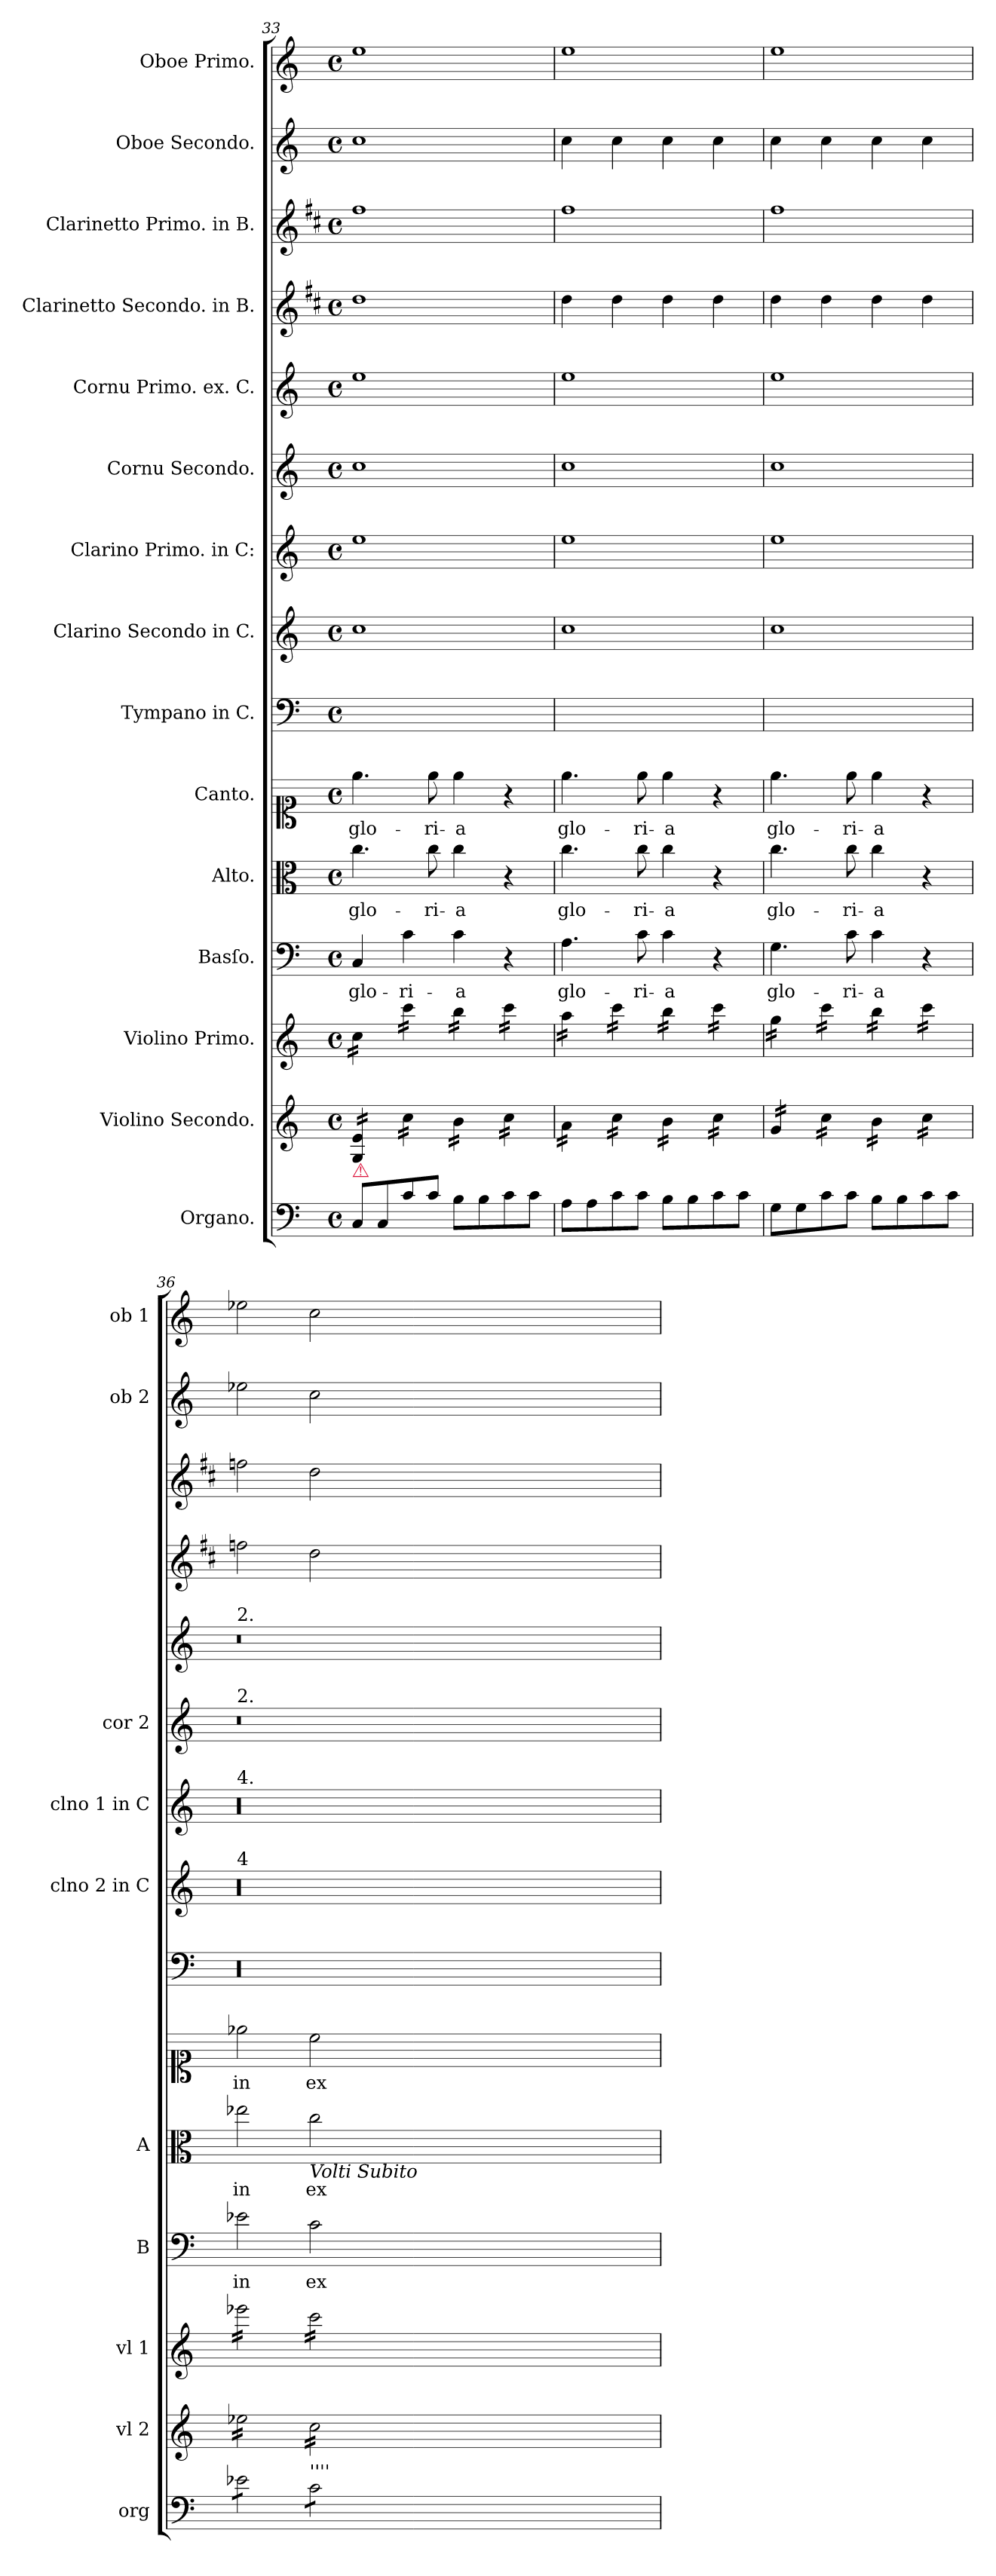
**kern	**kern	**kern	**kern	**text	**kern	**text	**kern	**text	**kern	**kern	**kern	**kern	**kern	**kern	**kern	**kern	**kern
*part15	*part14	*part13	*part12	*part12	*part11	*part11	*part10	*part10	*part9	*part8	*part7	*part6	*part5	*part4	*part3	*part2	*part1
*staff15	*staff14	*staff13	*staff12	*staff12	*staff11	*staff11	*staff10	*staff10	*staff9	*staff8	*staff7	*staff6	*staff5	*staff4	*staff3	*staff2	*staff1
*I"Organo.	*I"Violino Secondo.	*I"Violino Primo.	*I"Basſo.	*	*I"Alto.	*	*I"Canto.	*	*I"Tympano in C.	*I"Clarino Secondo in C.	*I"Clarino Primo. in C:	*I"Cornu Secondo.	*I"Cornu Primo. ex. C.	*I"Clarinetto Secondo. in B.	*I"Clarinetto Primo. in B.	*I"Oboe Secondo.	*I"Oboe Primo.
*I'org	*I'vl 2	*I'vl 1	*I'B	*	*I'A	*	*	*	*	*I'clno 2 in C	*I'clno 1 in C	*I'cor 2	*	*	*	*I'ob 2	*I'ob 1
*clefF4	*clefG2	*clefG2	*clefF4	*	*clefC3	*	*clefC1	*	*clefF4	*clefG2	*clefG2	*clefG2	*clefG2	*clefG2	*clefG2	*clefG2	*clefG2
*	*	*	*	*	*	*	*	*	*	*	*	*	*	*ITrd1c2	*ITrd1c2	*	*
*k[]	*k[]	*k[]	*k[]	*	*k[]	*	*k[]	*	*k[]	*k[]	*k[]	*k[]	*k[]	*k[]	*k[]	*k[]	*k[]
*C:	*C:	*C:	*C:	*	*C:	*	*C:	*	*C:	*C:	*C:	*C:	*C:	*C:	*C:	*C:	*C:
*M4/4	*M4/4	*M4/4	*M4/4	*	*M4/4	*	*M4/4	*	*M4/4	*M4/4	*M4/4	*M4/4	*M4/4	*M4/4	*M4/4	*M4/4	*M4/4
*met(c)	*met(c)	*met(c)	*met(c)	*	*met(c)	*	*met(c)	*	*met(c)	*met(c)	*met(c)	*met(c)	*met(c)	*met(c)	*met(c)	*met(c)	*met(c)
=33	=33	=33	=33	=33	=33	=33	=33	=33	=33	=33	=33	=33	=33	=33	=33	=33	=33
!LO:TX:a:color=crimson:t=⚠	!	!	!	!	!	!	!	!	!	!	!	!	!	!	!	!	!
*	*tremolo	*	*	*	*	*	*	*	*	*	*	*	*	*	*	*	*
*	*	*tremolo	*	*	*	*	*	*	*	*	*	*	*	*	*	*	*
8C/L	16G/ 16e/LL	16cc\LL	4C/	glo-	4.cc\	glo-	4.ee\	glo-	1ryy	1cc	1ee	1cc	1ee	1cc	1ee	1cc	1ee
.	16G/ 16e/	16cc\	.	.	.	.	.	.	.	.	.	.	.	.	.	.	.
8C/	16G/ 16e/	16cc\	.	.	.	.	.	.	.	.	.	.	.	.	.	.	.
.	16G/ 16e/JJ	16cc\JJ	.	.	.	.	.	.	.	.	.	.	.	.	.	.	.
8c\	16cc\LL	16ccc\LL	4c\	-ri-	.	.	.	.	.	.	.	.	.	.	.	.	.
.	16cc\	16ccc\	.	.	.	.	.	.	.	.	.	.	.	.	.	.	.
8c\J	16cc\	16ccc\	.	.	8cc\	-ri-	8ee\	-ri-	.	.	.	.	.	.	.	.	.
.	16cc\JJ	16ccc\JJ	.	.	.	.	.	.	.	.	.	.	.	.	.	.	.
8B\L	16b\LL	16bb\LL	4c\	-a	4cc\	-a	4ee\	-a	.	.	.	.	.	.	.	.	.
.	16b\	16bb\	.	.	.	.	.	.	.	.	.	.	.	.	.	.	.
8B\	16b\	16bb\	.	.	.	.	.	.	.	.	.	.	.	.	.	.	.
.	16b\JJ	16bb\JJ	.	.	.	.	.	.	.	.	.	.	.	.	.	.	.
8c\	16cc\LL	16ccc\LL	4r	.	4r	.	4r	.	.	.	.	.	.	.	.	.	.
.	16cc\	16ccc\	.	.	.	.	.	.	.	.	.	.	.	.	.	.	.
8c\J	16cc\	16ccc\	.	.	.	.	.	.	.	.	.	.	.	.	.	.	.
.	16cc\JJ	16ccc\JJ	.	.	.	.	.	.	.	.	.	.	.	.	.	.	.
=34	=34	=34	=34	=34	=34	=34	=34	=34	=34	=34	=34	=34	=34	=34	=34	=34	=34
!	!	!	!	!	!	!	!	!LO:LY:i	!	!	!	!	!	!	!	!	!
8A\L	16a\LL	16aa\LL	4.A\	glo-	4.cc\	glo-	4.ee\	glo-	1ryy	1cc	1ee	1cc	1ee	4cc\	1ee	4cc\	1ee
.	16a\	16aa\	.	.	.	.	.	.	.	.	.	.	.	.	.	.	.
8A\	16a\	16aa\	.	.	.	.	.	.	.	.	.	.	.	.	.	.	.
.	16a\JJ	16aa\JJ	.	.	.	.	.	.	.	.	.	.	.	.	.	.	.
8c\	16cc\LL	16ccc\LL	.	.	.	.	.	.	.	.	.	.	.	4cc\	.	4cc\	.
.	16cc\	16ccc\	.	.	.	.	.	.	.	.	.	.	.	.	.	.	.
!	!	!	!	!	!	!	!	!LO:LY:i	!	!	!	!	!	!	!	!	!
8c\J	16cc\	16ccc\	8c\	-ri-	8cc\	-ri-	8ee\	-ri-	.	.	.	.	.	.	.	.	.
.	16cc\JJ	16ccc\JJ	.	.	.	.	.	.	.	.	.	.	.	.	.	.	.
!	!	!	!	!	!	!	!	!LO:LY:i	!	!	!	!	!	!	!	!	!
8B\L	16b\LL	16bb\LL	4c\	-a	4cc\	-a	4ee\	-a	.	.	.	.	.	4cc\	.	4cc\	.
.	16b\	16bb\	.	.	.	.	.	.	.	.	.	.	.	.	.	.	.
8B\	16b\	16bb\	.	.	.	.	.	.	.	.	.	.	.	.	.	.	.
.	16b\JJ	16bb\JJ	.	.	.	.	.	.	.	.	.	.	.	.	.	.	.
8c\	16cc\LL	16ccc\LL	4r	.	4r	.	4r	.	.	.	.	.	.	4cc\	.	4cc\	.
.	16cc\	16ccc\	.	.	.	.	.	.	.	.	.	.	.	.	.	.	.
8c\J	16cc\	16ccc\	.	.	.	.	.	.	.	.	.	.	.	.	.	.	.
.	16cc\JJ	16ccc\JJ	.	.	.	.	.	.	.	.	.	.	.	.	.	.	.
=35	=35	=35	=35	=35	=35	=35	=35	=35	=35	=35	=35	=35	=35	=35	=35	=35	=35
!	!	!	!	!	!	!	!	!LO:LY:i	!	!	!	!	!	!	!	!	!
8G\L	16g/LL	16gg\LL	4.G\	glo-	4.cc\	glo-	4.ee\	glo-	1ryy	1cc	1ee	1cc	1ee	4cc\	1ee	4cc\	1ee
.	16g/	16gg\	.	.	.	.	.	.	.	.	.	.	.	.	.	.	.
8G\	16g/	16gg\	.	.	.	.	.	.	.	.	.	.	.	.	.	.	.
.	16g/JJ	16gg\JJ	.	.	.	.	.	.	.	.	.	.	.	.	.	.	.
8c\	16cc\LL	16ccc\LL	.	.	.	.	.	.	.	.	.	.	.	4cc\	.	4cc\	.
.	16cc\	16ccc\	.	.	.	.	.	.	.	.	.	.	.	.	.	.	.
!	!	!	!	!	!	!	!	!LO:LY:i	!	!	!	!	!	!	!	!	!
8c\J	16cc\	16ccc\	8c\	-ri-	8cc\	-ri-	8ee\	-ri-	.	.	.	.	.	.	.	.	.
.	16cc\JJ	16ccc\JJ	.	.	.	.	.	.	.	.	.	.	.	.	.	.	.
!	!	!	!	!	!	!	!	!LO:LY:i	!	!	!	!	!	!	!	!	!
8B\L	16b\LL	16bb\LL	4c\	-a	4cc\	-a	4ee\	-a	.	.	.	.	.	4cc\	.	4cc\	.
.	16b\	16bb\	.	.	.	.	.	.	.	.	.	.	.	.	.	.	.
8B\	16b\	16bb\	.	.	.	.	.	.	.	.	.	.	.	.	.	.	.
.	16b\JJ	16bb\JJ	.	.	.	.	.	.	.	.	.	.	.	.	.	.	.
8c\	16cc\LL	16ccc\LL	4r	.	4r	.	4r	.	.	.	.	.	.	4cc\	.	4cc\	.
.	16cc\	16ccc\	.	.	.	.	.	.	.	.	.	.	.	.	.	.	.
8c\J	16cc\	16ccc\	.	.	.	.	.	.	.	.	.	.	.	.	.	.	.
.	16cc\JJ	16ccc\JJ	.	.	.	.	.	.	.	.	.	.	.	.	.	.	.
=36	=36	=36	=36	=36	=36	=36	=36	=36	=36	=36	=36	=36	=36	=36	=36	=36	=36
!	!	!	!	!	!	!	!	!	!	!	!	!	!LO:TX:a:t=2.	!	!	!	!
!	!	!	!	!	!	!	!	!	!	!	!	!LO:TX:a:t=2.	!	!	!	!	!
!	!	!	!	!	!	!	!	!	!	!	!LO:TX:a:t=4.	!	!	!	!	!	!
!	!	!	!	!	!	!	!	!	!	!LO:TX:a:t=4	!	!	!	!	!	!	!
!LO:TX:a:t=''''	!	!	!	!	!	!	!	!	!	!	!	!	!	!	!	!	!
*tremolo	*	*	*	*	*	*	*	*	*	*	*	*	*	*	*	*	*
8e-X\L	16ee-X\LL	16eee-X\LL	2e-X\	in	2ee-X\	in	2ee-X\	in	00r	00r	00r	0r	0r	2ee-X\	2ee-X\	2ee-X\	2ee-X\
.	16ee-X\	16eee-X\	.	.	.	.	.	.	.	.	.	.	.	.	.	.	.
8e-X\	16ee-X\	16eee-X\	.	.	.	.	.	.	.	.	.	.	.	.	.	.	.
.	16ee-X\	16eee-X\	.	.	.	.	.	.	.	.	.	.	.	.	.	.	.
8e-X\	16ee-X\	16eee-X\	.	.	.	.	.	.	.	.	.	.	.	.	.	.	.
.	16ee-X\	16eee-X\	.	.	.	.	.	.	.	.	.	.	.	.	.	.	.
8e-X\J	16ee-X\	16eee-X\	.	.	.	.	.	.	.	.	.	.	.	.	.	.	.
.	16ee-X\JJ	16eee-X\JJ	.	.	.	.	.	.	.	.	.	.	.	.	.	.	.
!	!	!	!	!	!LO:TX:b:i:t=Volti Subito	!	!	!	!	!	!	!	!	!	!	!	!
!LO:TX:a:t=''''	!	!	!	!	!	!	!	!	!	!	!	!	!	!	!	!	!
8c\L	16cc\LL	16ccc\LL	2c\	ex-	2cc\	ex-	2cc\	ex-	.	.	.	.	.	2cc\	2cc\	2cc\	2cc\
.	16cc\	16ccc\	.	.	.	.	.	.	.	.	.	.	.	.	.	.	.
8c\	16cc\	16ccc\	.	.	.	.	.	.	.	.	.	.	.	.	.	.	.
.	16cc\	16ccc\	.	.	.	.	.	.	.	.	.	.	.	.	.	.	.
8c\	16cc\	16ccc\	.	.	.	.	.	.	.	.	.	.	.	.	.	.	.
.	16cc\	16ccc\	.	.	.	.	.	.	.	.	.	.	.	.	.	.	.
8c\J	16cc\	16ccc\	.	.	.	.	.	.	.	.	.	.	.	.	.	.	.
*Xtremolo	*	*	*	*	*	*	*	*	*	*	*	*	*	*	*	*	*
.	16cc\JJ	16ccc\JJ	.	.	.	.	.	.	.	.	.	.	.	.	.	.	.
*	*	*Xtremolo	*	*	*	*	*	*	*	*	*	*	*	*	*	*	*
*	*Xtremolo	*	*	*	*	*	*	*	*	*	*	*	*	*	*	*	*
0.ryy	0.ryy	0.ryy	0.ryy	.	0.ryy	.	0.ryy	.	.	.	.	.	.	0.ryy	0.ryy	0.ryy	0.ryy
.	.	.	.	.	.	.	.	.	.	.	.	0ryy	0ryy	.	.	.	.
=	=	=	=	=	=	=	=	=	=	=	=	=	=	=	=	=	=
*-	*-	*-	*-	*-	*-	*-	*-	*-	*-	*-	*-	*-	*-	*-	*-	*-	*-
